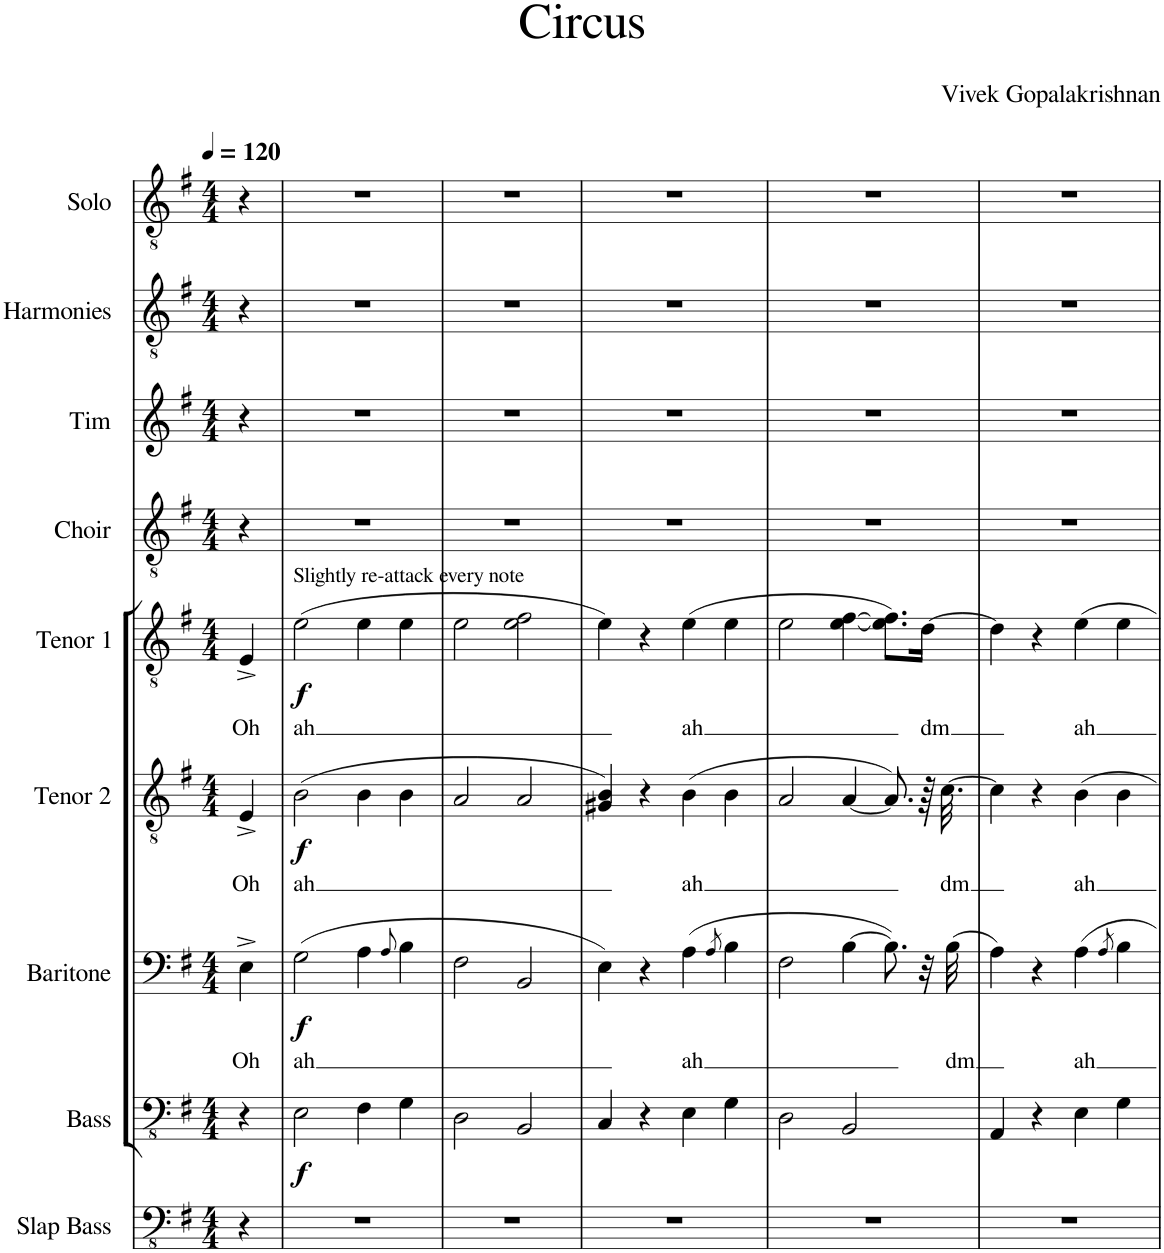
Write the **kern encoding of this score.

**kern	**kern	**dynam	**kern	**text	**dynam	**kern	**text	**dynam	**kern	**text	**dynam	**kern	**kern	**kern	**kern
*part9	*part8	*part8	*part7	*part7	*part7	*part6	*part6	*part6	*part5	*part5	*part5	*part4	*part3	*part2	*part1
*staff9	*staff8	*staff8	*staff7	*staff7	*staff7	*staff6	*staff6	*staff6	*staff5	*staff5	*staff5	*staff4	*staff3	*staff2	*staff1
*I"Slap Bass	*I"Bass	*	*I"Baritone	*	*	*I"Tenor 2	*	*	*I"Tenor 1	*	*	*I"Choir	*I"Tim	*I"Harmonies	*I"Solo
*I'Slap	*I'Bass	*	*I'Bari.	*	*	*I'T2	*	*	*I'T1	*	*	*I'Choir	*I'Tim	*I'Harm.	*I'Solo
*clefFv4	*clefFv4	*	*clefF4	*	*	*clefGv2	*	*	*clefGv2	*	*	*clefGv2	*clefG2	*clefGv2	*clefGv2
*k[f#]	*k[f#]	*	*k[f#]	*	*	*k[f#]	*	*	*k[f#]	*	*	*k[f#]	*k[f#]	*k[f#]	*k[f#]
*M4/4	*M4/4	*	*M4/4	*	*	*M4/4	*	*	*M4/4	*	*	*M4/4	*M4/4	*M4/4	*M4/4
*MM120	*MM120	*	*MM120	*	*	*MM120	*	*	*MM120	*	*	*MM120	*MM120	*MM120	*MM120
=	=	=	=	=	=	=	=	=	=	=	=	=	=	=	=
!	!	!	!	!LO:LY:b	!	!	!LO:LY:b	!	!	!LO:LY:b	!	!	!	!	!
4r	4r	.	4E^\	Oh	.	4E^/	Oh	.	4E^/	Oh	.	4r	4r	4r	4r
=1	=1	=1	=1	=1	=1	=1	=1	=1	=1	=1	=1	=1	=1	=1	=1
!	!	!	!	!	!	!	!	!	!LO:TX:a:t=Slightly re-attack every note	!	!	!	!	!	!
!	!	!LO:DY:b	!	!LO:LY:b	!LO:DY:b	!	!LO:LY:b	!LO:DY:b	!	!LO:LY:b	!LO:DY:b	!	!	!	!
1r	2EE\	f	(2G\	ah	f	(2B\	ah	f	(2e\	ah	f	1r	1r	1r	1r
.	4FF#\	.	4A\	.	.	4B\	.	.	4e\	.	.	.	.	.	.
.	.	.	8qA/	.	.	.	.	.	.	.	.	.	.	.	.
.	4GG\	.	4B\	.	.	4B\	.	.	4e\	.	.	.	.	.	.
=2	=2	=2	=2	=2	=2	=2	=2	=2	=2	=2	=2	=2	=2	=2	=2
1r	2DD\	.	2F#\	.	.	2A/	.	.	2e\	.	.	1r	1r	1r	1r
.	2BBB/	.	2BB/	.	.	2A/	.	.	2e\ 2f#\	.	.	.	.	.	.
=3	=3	=3	=3	=3	=3	=3	=3	=3	=3	=3	=3	=3	=3	=3	=3
1r	4CC/	.	4E\)	.	.	4G#X/ 4B/)	.	.	4e\)	.	.	1r	1r	1r	1r
.	4r	.	4r	.	.	4r	.	.	4r	.	.	.	.	.	.
!	!	!	!	!LO:LY:b	!	!	!LO:LY:b	!	!	!LO:LY:b	!	!	!	!	!
.	4EE\	.	(4A\	ah	.	(4B\	ah	.	(4e\	ah	.	.	.	.	.
.	.	.	8qA/	.	.	.	.	.	.	.	.	.	.	.	.
.	4GG\	.	4B\	.	.	4B\	.	.	4e\	.	.	.	.	.	.
=4	=4	=4	=4	=4	=4	=4	=4	=4	=4	=4	=4	=4	=4	=4	=4
1r	2DD\	.	2F#\	.	.	2A/	.	.	2e\	.	.	1r	1r	1r	1r
.	2BBB/	.	[4B\	.	.	[4A/	.	.	[4e\ [4f#\	.	.	.	.	.	.
.	.	.	8.B\])	.	.	8.A/])	.	.	8.e\] 8.f#\]L)	.	.	.	.	.	.
!	!	!	!	!	!	!	!	!	!	!LO:LY:b	!	!	!	!	!
.	.	.	32r	.	.	64r	.	.	[16d\Jk	dm	.	.	.	.	.
!	!	!	!	!	!	!	!LO:LY:b	!	!	!	!	!	!	!	!
.	.	.	.	.	.	[32.c\	dm	.	.	.	.	.	.	.	.
!	!	!	!	!LO:LY:b	!	!	!	!	!	!	!	!	!	!	!
.	.	.	(32B\	dm	.	.	.	.	.	.	.	.	.	.	.
=5	=5	=5	=5	=5	=5	=5	=5	=5	=5	=5	=5	=5	=5	=5	=5
1r	4AAA/	.	4A\)	.	.	4c\]	.	.	4d\]	.	.	1r	1r	1r	1r
.	4r	.	4r	.	.	4r	.	.	4r	.	.	.	.	.	.
!	!	!	!	!LO:LY:b	!	!	!LO:LY:b	!	!	!LO:LY:b	!	!	!	!	!
.	4EE\	.	4A\	ah	.	4B\	ah	.	4e\	ah	.	.	.	.	.
.	.	.	8qA/	.	.	.	.	.	.	.	.	.	.	.	.
.	4GG\	.	4B\	.	.	4B\	.	.	4e\	.	.	.	.	.	.
=	=	=	=	=	=	=	=	=	=	=	=	=	=	=	=
*-	*-	*-	*-	*-	*-	*-	*-	*-	*-	*-	*-	*-	*-	*-	*-
